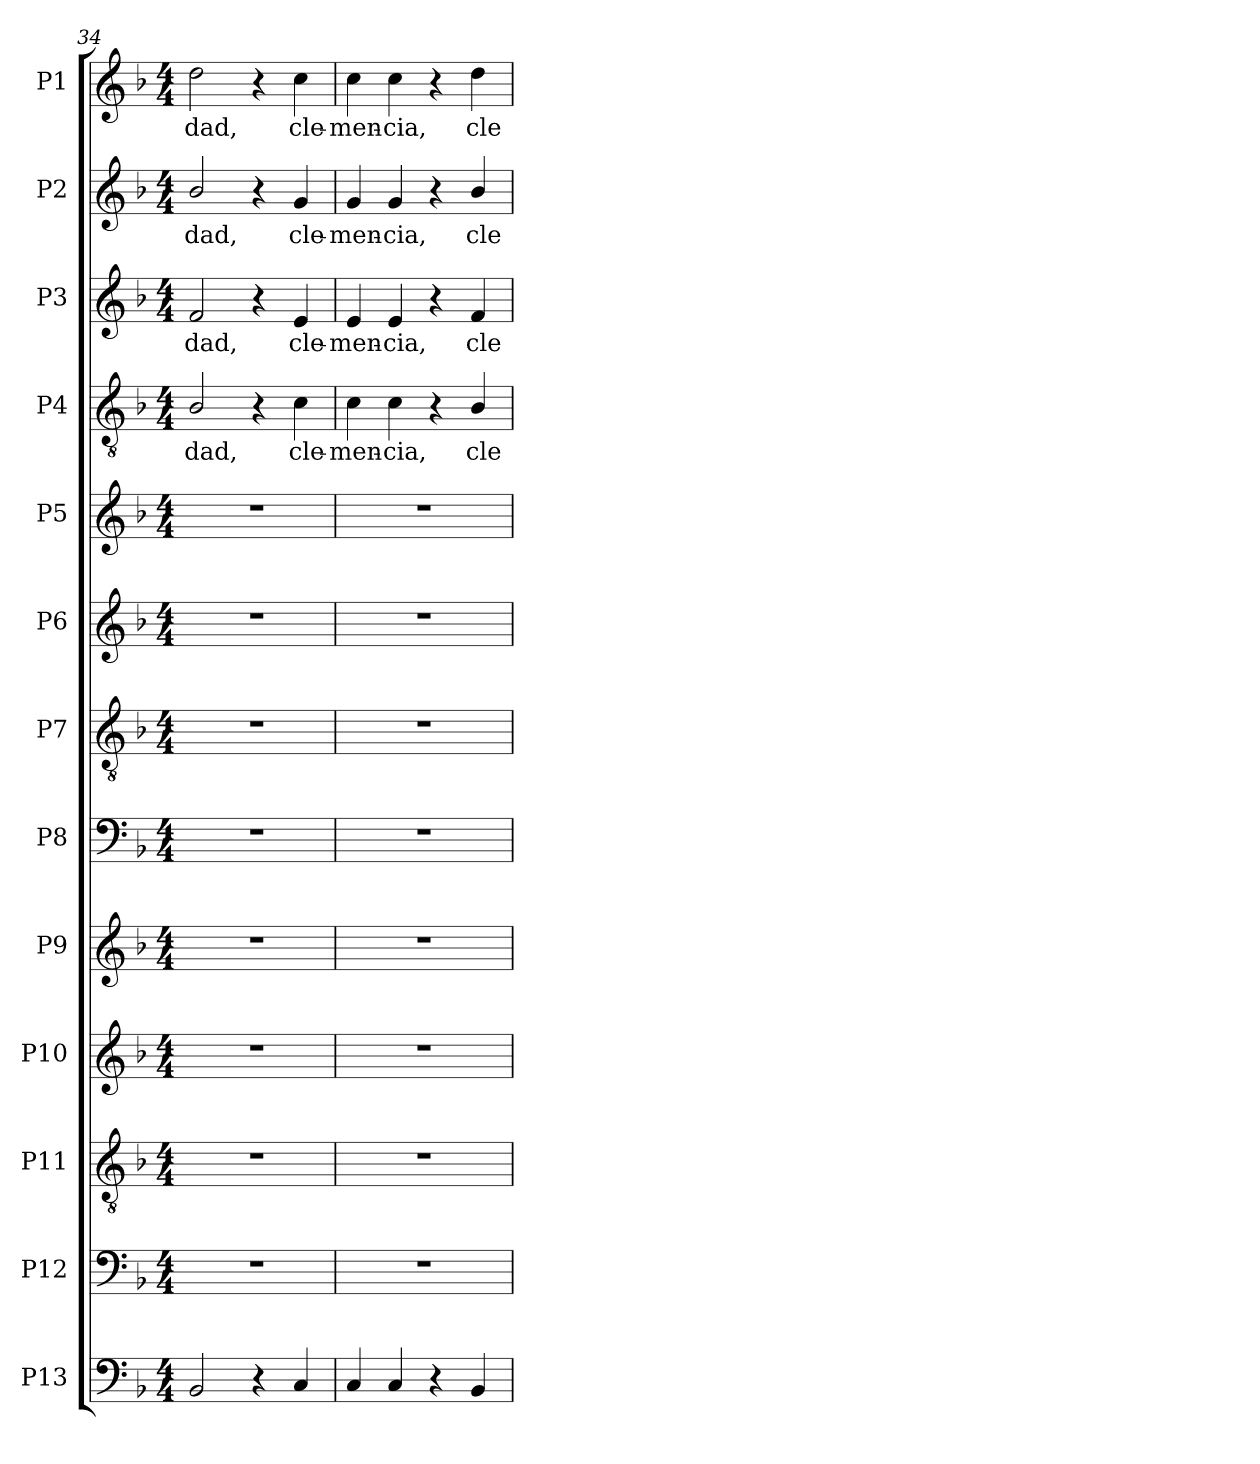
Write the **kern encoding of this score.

**kern	**kern	**kern	**kern	**kern	**kern	**kern	**kern	**kern	**kern	**text	**kern	**text	**kern	**text	**kern	**text
*part13	*part12	*part11	*part10	*part9	*part8	*part7	*part6	*part5	*part4	*part4	*part3	*part3	*part2	*part2	*part1	*part1
*staff13	*staff12	*staff11	*staff10	*staff9	*staff8	*staff7	*staff6	*staff5	*staff4	*staff4	*staff3	*staff3	*staff2	*staff2	*staff1	*staff1
*I"P13	*I"P12	*I"P11	*I"P10	*I"P9	*I"P8	*I"P7	*I"P6	*I"P5	*I"P4	*	*I"P3	*	*I"P2	*	*I"P1	*
*clefF4	*clefF4	*clefGv2	*clefG2	*clefG2	*clefF4	*clefGv2	*clefG2	*clefG2	*clefGv2	*	*clefG2	*	*clefG2	*	*clefG2	*
*	*	*ITrd7c12	*	*	*	*ITrd7c12	*	*	*ITrd7c12	*	*	*	*	*	*	*
*k[b-]	*k[b-]	*k[b-]	*k[b-]	*k[b-]	*k[b-]	*k[b-]	*k[b-]	*k[b-]	*k[b-]	*	*k[b-]	*	*k[b-]	*	*k[b-]	*
*F:	*F:	*F:	*F:	*F:	*F:	*F:	*F:	*F:	*F:	*	*F:	*	*F:	*	*F:	*
*M4/4	*M4/4	*M4/4	*M4/4	*M4/4	*M4/4	*M4/4	*M4/4	*M4/4	*M4/4	*	*M4/4	*	*M4/4	*	*M4/4	*
=34	=34	=34	=34	=34	=34	=34	=34	=34	=34	=34	=34	=34	=34	=34	=34	=34
!	!	!	!	!	!	!	!	!	!	!LO:LY:b:color=#000000	!	!	!	!	!	!
!	!	!	!	!	!	!	!	!	!	!	!	!LO:LY:b:color=#000000	!	!	!	!
!	!	!	!	!	!	!	!	!	!	!	!	!	!	!LO:LY:b:color=#000000	!	!
!	!	!	!	!	!	!	!	!	!	!	!	!	!	!	!	!LO:LY:b:color=#000000
2BB-i/	1r	1r	1r	1r	1r	1r	1r	1r	2BB-i/	-dad,	2fi/	-dad,	2b-i/	-dad,	2ddi\	-dad,
4r	.	.	.	.	.	.	.	.	4r	.	4r	.	4r	.	4r	.
!	!	!	!	!	!	!	!	!	!	!LO:LY:b:color=#000000	!	!	!	!	!	!
!	!	!	!	!	!	!	!	!	!	!	!	!LO:LY:b:color=#000000	!	!	!	!
!	!	!	!	!	!	!	!	!	!	!	!	!	!	!LO:LY:b:color=#000000	!	!
!	!	!	!	!	!	!	!	!	!	!	!	!	!	!	!	!LO:LY:b:color=#000000
4Ci/	.	.	.	.	.	.	.	.	4Ci\	cle-	4ei/	cle-	4gi/	cle-	4cci\	cle-
=35	=35	=35	=35	=35	=35	=35	=35	=35	=35	=35	=35	=35	=35	=35	=35	=35
!	!	!	!	!	!	!	!	!	!	!LO:LY:b:color=#000000	!	!	!	!	!	!
!	!	!	!	!	!	!	!	!	!	!	!	!LO:LY:b:color=#000000	!	!	!	!
!	!	!	!	!	!	!	!	!	!	!	!	!	!	!LO:LY:b:color=#000000	!	!
!	!	!	!	!	!	!	!	!	!	!	!	!	!	!	!	!LO:LY:b:color=#000000
4Ci/	1r	1r	1r	1r	1r	1r	1r	1r	4Ci\	-men-	4ei/	-men-	4gi/	-men-	4cci\	-men-
!	!	!	!	!	!	!	!	!	!	!LO:LY:b:color=#000000	!	!	!	!	!	!
!	!	!	!	!	!	!	!	!	!	!	!	!LO:LY:b:color=#000000	!	!	!	!
!	!	!	!	!	!	!	!	!	!	!	!	!	!	!LO:LY:b:color=#000000	!	!
!	!	!	!	!	!	!	!	!	!	!	!	!	!	!	!	!LO:LY:b:color=#000000
4Ci/	.	.	.	.	.	.	.	.	4Ci\	-cia,	4ei/	-cia,	4gi/	-cia,	4cci\	-cia,
4r	.	.	.	.	.	.	.	.	4r	.	4r	.	4r	.	4r	.
!	!	!	!	!	!	!	!	!	!	!LO:LY:b:color=#000000	!	!	!	!	!	!
!	!	!	!	!	!	!	!	!	!	!	!	!LO:LY:b:color=#000000	!	!	!	!
!	!	!	!	!	!	!	!	!	!	!	!	!	!	!LO:LY:b:color=#000000	!	!
!	!	!	!	!	!	!	!	!	!	!	!	!	!	!	!	!LO:LY:b:color=#000000
4BB-i/	.	.	.	.	.	.	.	.	4BB-i/	cle-	4fi/	cle-	4b-i/	cle-	4ddi\	cle-
=	=	=	=	=	=	=	=	=	=	=	=	=	=	=	=	=
*-	*-	*-	*-	*-	*-	*-	*-	*-	*-	*-	*-	*-	*-	*-	*-	*-
